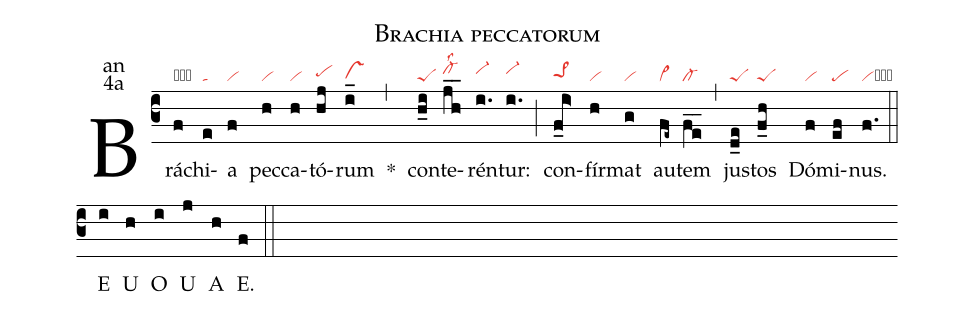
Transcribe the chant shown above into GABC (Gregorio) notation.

name:Brachia peccatorum;
office-part:an;
mode:4a;
nabc-lines:1;
%%
(c3) Brá(f|obvi)chi(e|ta)a(f|vi) pec(h|vi)ca(h|vi)tó(hj|pehh)rum(i_|vshg) <sp>*</sp>(,) con(h_i|peS)te(jh__|cl-hilss2)rén(i.|vi-hi)tur:(i.|vi-hi) (;) con(f_i>|pe>1hh)fír(h|vi)mat(g|vi) au(fe~|vi>)tem(fe__|cl-) (,) jus(d_e|peS)tos(f_h|peS) Dó(f|vi)mi(ef|pe)nus.(f.|vicb) (::) <eu>E(i) U(h) O(i) U(j) A(h) E.(f) </eu>(::)
